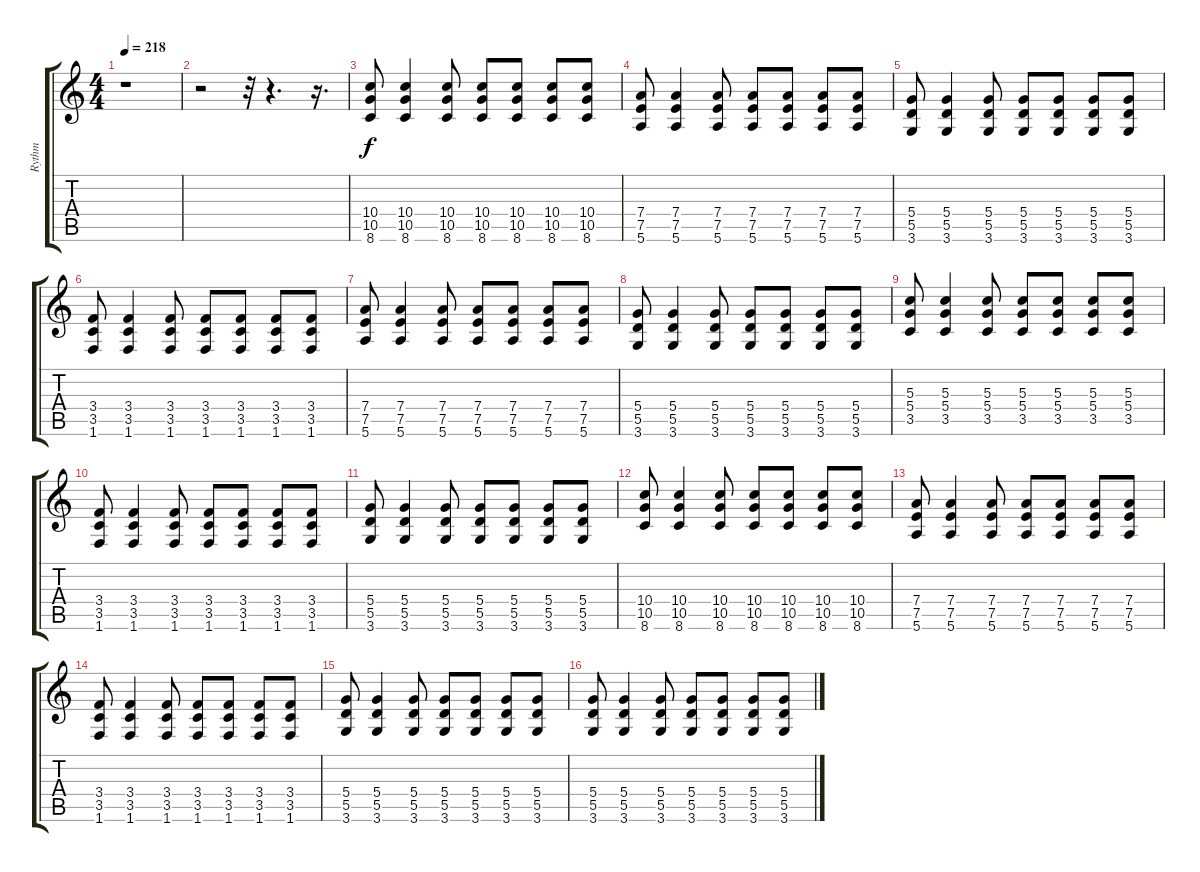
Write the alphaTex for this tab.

\track ("Rythm" "Rythm") {instrument distortionguitar}
\staff {score tabs}
\tuning (E4 B3 G3 D3 A2 E2) {hide}
\ts (4 4)
\tempo 218
\clef g2
\ks c
r.1{dy f instrument distortionguitar} |
r.2 r.32 r.4{d} r.16{d} |
(10.4 10.5 8.6).8 (10.4 10.5 8.6).4 (10.4 10.5 8.6).8 (10.4 10.5 8.6).8 (10.4 10.5 8.6).8 (10.4 10.5 8.6).8 (10.4 10.5 8.6).8 |
(7.4 7.5 5.6).8 (7.4 7.5 5.6).4 (7.4 7.5 5.6).8 (7.4 7.5 5.6).8 (7.4 7.5 5.6).8 (7.4 7.5 5.6).8 (7.4 7.5 5.6).8 |
(5.4 5.5 3.6).8 (5.4 5.5 3.6).4 (5.4 5.5 3.6).8 (5.4 5.5 3.6).8 (5.4 5.5 3.6).8 (5.4 5.5 3.6).8 (5.4 5.5 3.6).8 |
(3.4 3.5 1.6).8 (3.4 3.5 1.6).4 (3.4 3.5 1.6).8 (3.4 3.5 1.6).8 (3.4 3.5 1.6).8 (3.4 3.5 1.6).8 (3.4 3.5 1.6).8 |
(7.4 7.5 5.6).8 (7.4 7.5 5.6).4 (7.4 7.5 5.6).8 (7.4 7.5 5.6).8 (7.4 7.5 5.6).8 (7.4 7.5 5.6).8 (7.4 7.5 5.6).8 |
(5.4 5.5 3.6).8 (5.4 5.5 3.6).4 (5.4 5.5 3.6).8 (5.4 5.5 3.6).8 (5.4 5.5 3.6).8 (5.4 5.5 3.6).8 (5.4 5.5 3.6).8 |
(5.3 5.4 3.5).8 (5.3 5.4 3.5).4 (5.3 5.4 3.5).8 (5.3 5.4 3.5).8 (5.3 5.4 3.5).8 (5.3 5.4 3.5).8 (5.3 5.4 3.5).8 |
(3.4 3.5 1.6).8 (3.4 3.5 1.6).4 (3.4 3.5 1.6).8 (3.4 3.5 1.6).8 (3.4 3.5 1.6).8 (3.4 3.5 1.6).8 (3.4 3.5 1.6).8 |
(5.4 5.5 3.6).8 (5.4 5.5 3.6).4 (5.4 5.5 3.6).8 (5.4 5.5 3.6).8 (5.4 5.5 3.6).8 (5.4 5.5 3.6).8 (5.4 5.5 3.6).8 |
(10.4 10.5 8.6).8 (10.4 10.5 8.6).4 (10.4 10.5 8.6).8 (10.4 10.5 8.6).8 (10.4 10.5 8.6).8 (10.4 10.5 8.6).8 (10.4 10.5 8.6).8 |
(7.4 7.5 5.6).8 (7.4 7.5 5.6).4 (7.4 7.5 5.6).8 (7.4 7.5 5.6).8 (7.4 7.5 5.6).8 (7.4 7.5 5.6).8 (7.4 7.5 5.6).8 |
(3.4 3.5 1.6).8 (3.4 3.5 1.6).4 (3.4 3.5 1.6).8 (3.4 3.5 1.6).8 (3.4 3.5 1.6).8 (3.4 3.5 1.6).8 (3.4 3.5 1.6).8 |
(5.4 5.5 3.6).8 (5.4 5.5 3.6).4 (5.4 5.5 3.6).8 (5.4 5.5 3.6).8 (5.4 5.5 3.6).8 (5.4 5.5 3.6).8 (5.4 5.5 3.6).8 |
(5.4 5.5 3.6).8 (5.4 5.5 3.6).4 (5.4 5.5 3.6).8 (5.4 5.5 3.6).8 (5.4 5.5 3.6).8 (5.4 5.5 3.6).8 (5.4 5.5 3.6).8
